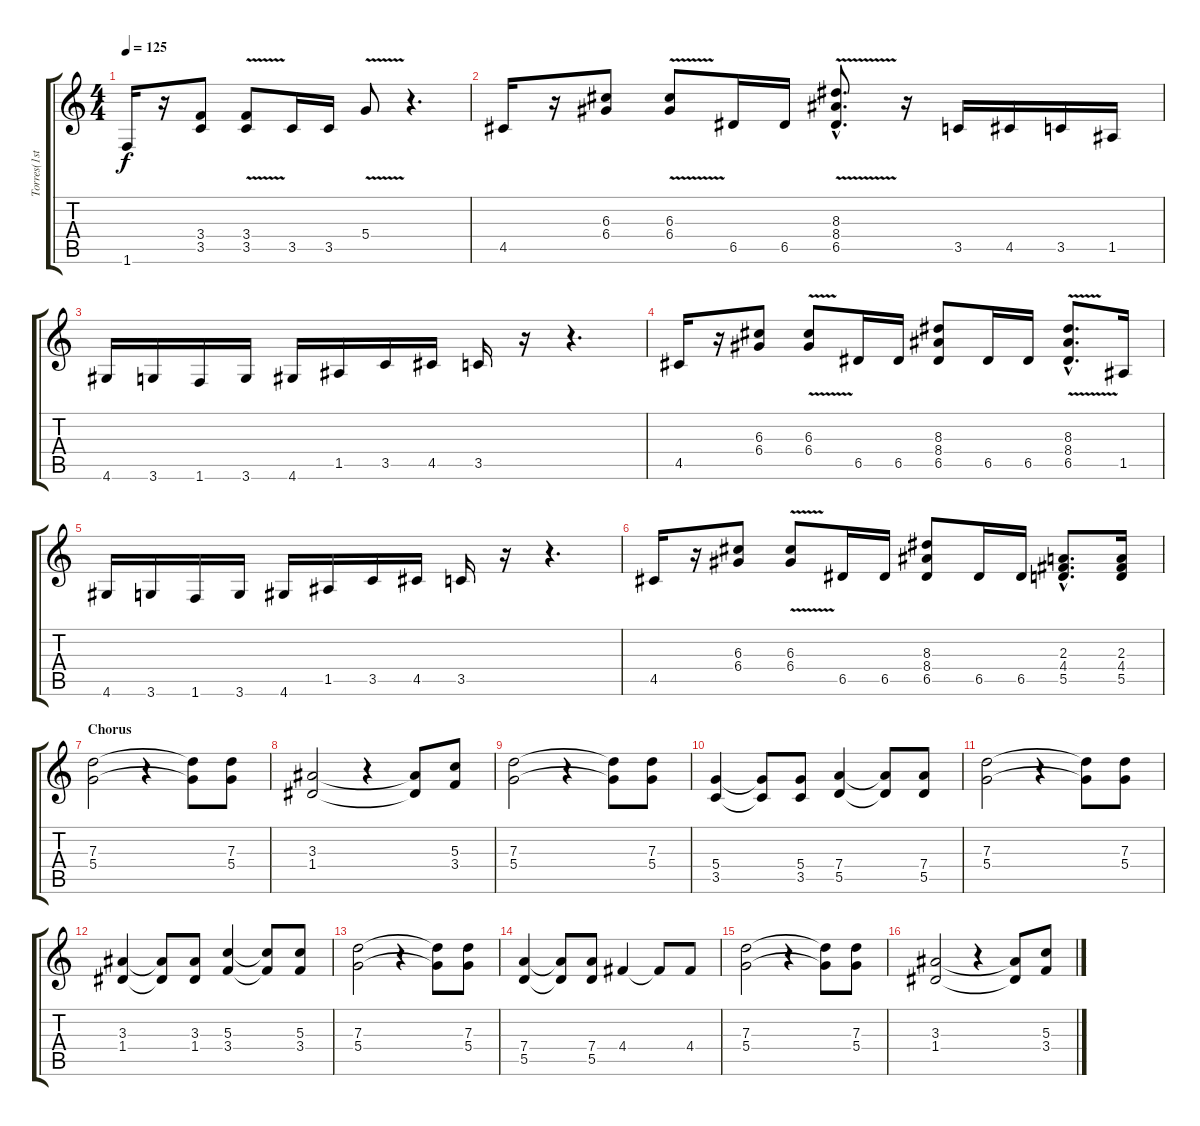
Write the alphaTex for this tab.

\track ("Torres(1st Guitar)" "Torres(1st") {instrument distortionguitar}
\staff {score tabs}
\tuning (E4 B3 G3 D3 A2 E2) {hide}
\ts (4 4)
\tempo 125
\clef g2
\ks c
1.6.16{dy f} r.16 (3.4 3.5).8 (3.4{v} 3.5{v}).8 3.5.16 3.5.16 5.4{v}.8 r.4{d} |
4.5.16 r.16 (6.3 6.4).8 (6.3{v} 6.4{v}).8 6.5.16 6.5.16 (8.3{v hac} 8.4{v hac} 6.5{v hac}).8{d} r.16 3.5.16 4.5.16 3.5.16 1.5.16 |
4.6.16{volume 12} 3.6.16 1.6.16 3.6.16 4.6.16 1.5.16 3.5.16 4.5.16 3.5.16 r.16 r.4{d} |
4.5.16 r.16 (6.3 6.4).8 (6.3{v} 6.4{v}).8 6.5.16 6.5.16 (8.3 8.4 6.5).8 6.5.16 6.5.16 (8.3{v hac} 8.4{v hac} 6.5{v hac}).8{d} 1.5.16 |
4.6.16 3.6.16 1.6.16 3.6.16 4.6.16 1.5.16 3.5.16 4.5.16 3.5.16 r.16 r.4{d} |
4.5.16 r.16 (6.3 6.4).8 (6.3{v} 6.4{v}).8 6.5.16 6.5.16 (8.3 8.4 6.5).8 6.5.16 6.5.16 (2.3{hac} 4.4{hac} 5.5{hac}).8{d} (2.3 4.4 5.5).16 |
\section ("" "Chorus")
(7.3 5.4).2{volume 14} r.4 (7.3{t} 5.4{t}).8 (7.3 5.4).8 |
(3.3 1.4).2 r.4 (3.3{t} 1.4{t}).8 (5.3 3.4).8 |
(7.3 5.4).2 r.4 (7.3{t} 5.4{t}).8 (7.3 5.4).8 |
(5.4 3.5).4 (5.4{t} 3.5{t}).8 (5.4 3.5).8 (7.4 5.5).4 (7.4{t} 5.5{t}).8 (7.4 5.5).8 |
(7.3 5.4).2 r.4 (7.3{t} 5.4{t}).8 (7.3 5.4).8 |
(3.3 1.4).4 (3.3{t} 1.4{t}).8 (3.3 1.4).8 (5.3 3.4).4 (5.3{t} 3.4{t}).8 (5.3 3.4).8 |
(7.3 5.4).2 r.4 (7.3{t} 5.4{t}).8 (7.3 5.4).8 |
(7.4 5.5).4 (7.4{t} 5.5{t}).8 (7.4 5.5).8 4.4.4 4.4{t}.8 4.4.8 |
(7.3 5.4).2 r.4 (7.3{t} 5.4{t}).8 (7.3 5.4).8 |
(3.3 1.4).2 r.4 (3.3{t} 1.4{t}).8 (5.3 3.4).8
